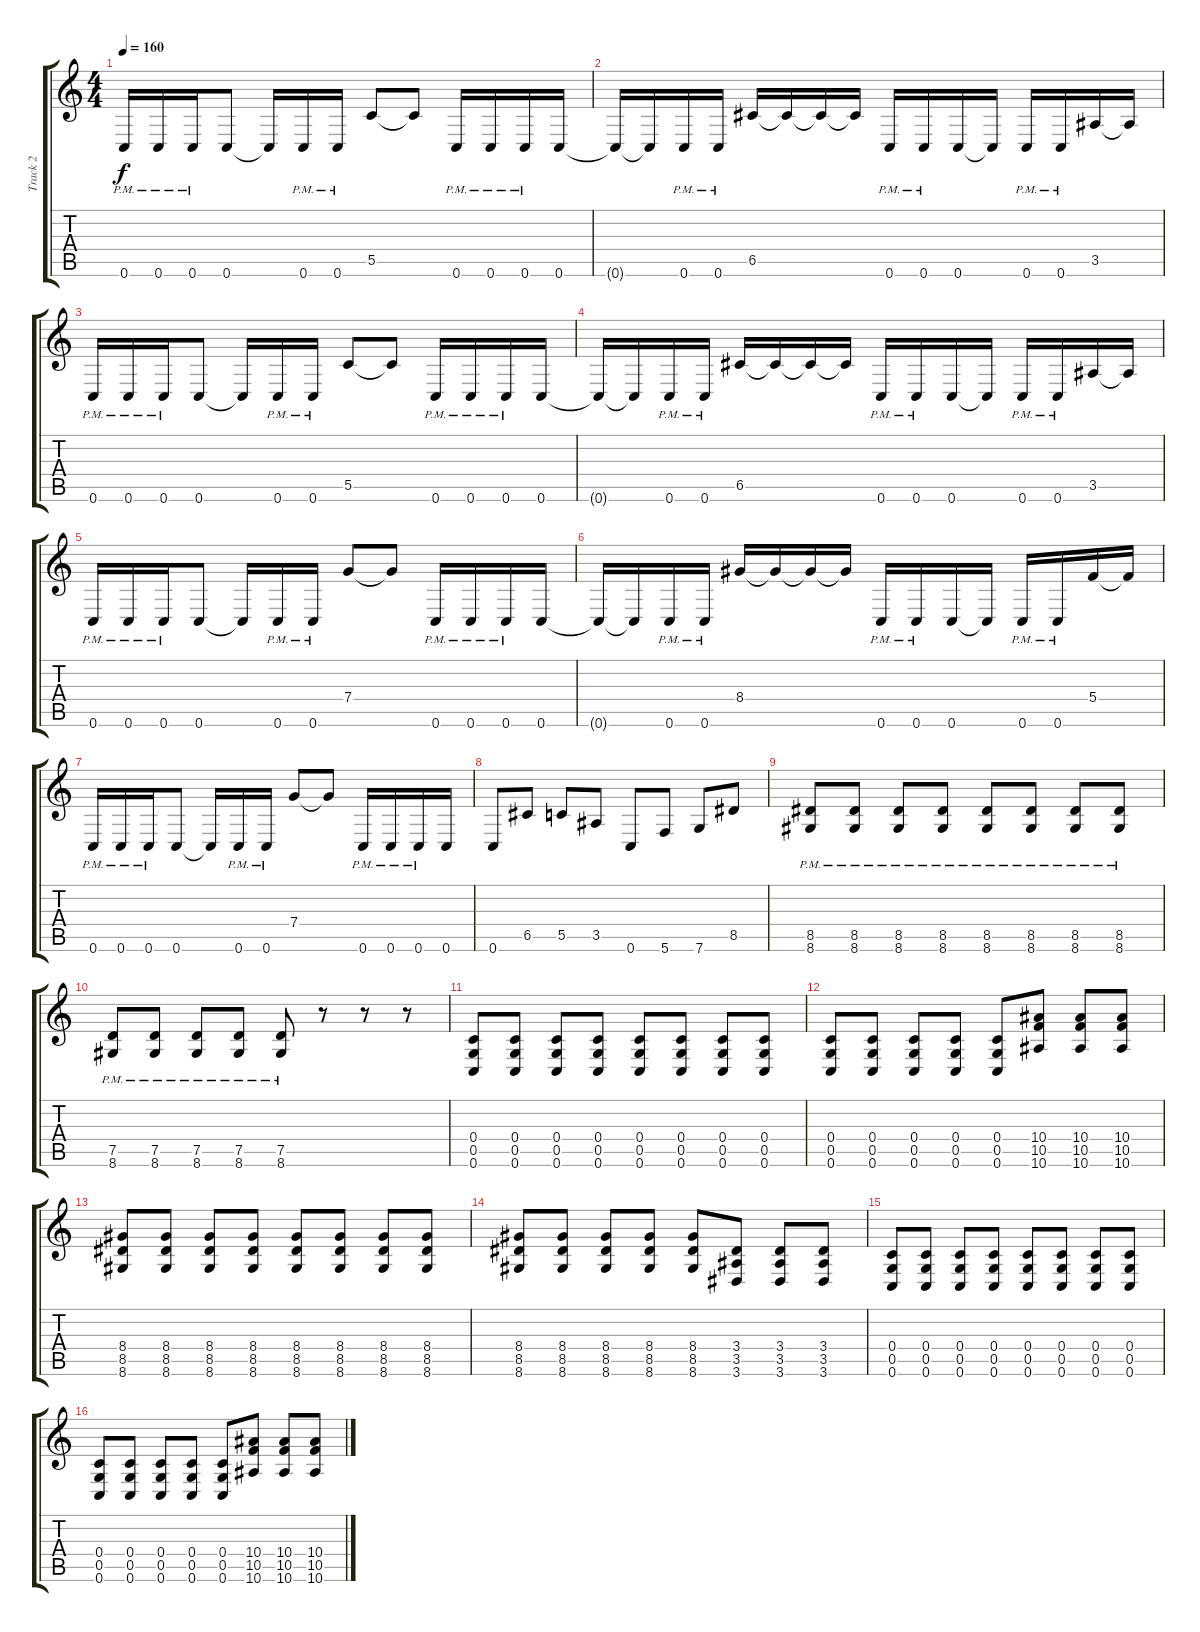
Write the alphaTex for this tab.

\track ("Track 2" "Track 2") {instrument distortionguitar}
\staff {score tabs}
\tuning (D4 A3 F3 C3 G2 C2) {hide}
\ts (4 4)
\tempo 160
\clef g2
\ks c
0.6{pm}.16{dy f} 0.6{pm}.16 0.6{pm}.16 0.6.8 0.6{t}.16 0.6{pm}.16 0.6{pm}.16 5.5.8 5.5{t}.8 0.6{pm}.16 0.6{pm}.16 0.6{pm}.16 0.6.16 |
0.6{t}.16 0.6{t}.16 0.6{pm}.16 0.6{pm}.16 6.5.16 6.5{t}.16 6.5{t}.16 6.5{t}.16 0.6{pm}.16 0.6{pm}.16 0.6.16 0.6{t}.16 0.6{pm}.16 0.6{pm}.16 3.5.16 3.5{t}.16 |
0.6{pm}.16 0.6{pm}.16 0.6{pm}.16 0.6.8 0.6{t}.16 0.6{pm}.16 0.6{pm}.16 5.5.8 5.5{t}.8 0.6{pm}.16 0.6{pm}.16 0.6{pm}.16 0.6.16 |
0.6{t}.16 0.6{t}.16 0.6{pm}.16 0.6{pm}.16 6.5.16 6.5{t}.16 6.5{t}.16 6.5{t}.16 0.6{pm}.16 0.6{pm}.16 0.6.16 0.6{t}.16 0.6{pm}.16 0.6{pm}.16 3.5.16 3.5{t}.16 |
0.6{pm}.16 0.6{pm}.16 0.6{pm}.16 0.6.8 0.6{t}.16 0.6{pm}.16 0.6{pm}.16 7.4.8 7.4{t}.8 0.6{pm}.16 0.6{pm}.16 0.6{pm}.16 0.6.16 |
0.6{t}.16 0.6{t}.16 0.6{pm}.16 0.6{pm}.16 8.4.16 8.4{t}.16 8.4{t}.16 8.4{t}.16 0.6{pm}.16 0.6{pm}.16 0.6.16 0.6{t}.16 0.6{pm}.16 0.6{pm}.16 5.4.16 5.4{t}.16 |
0.6{pm}.16 0.6{pm}.16 0.6{pm}.16 0.6.8 0.6{t}.16 0.6{pm}.16 0.6{pm}.16 7.4.8 7.4{t}.8 0.6{pm}.16 0.6{pm}.16 0.6{pm}.16 0.6.16 |
0.6.8 6.5.8 5.5.8 3.5.8 0.6.8 5.6.8 7.6.8 8.5.8 |
(8.5{pm} 8.6{pm}).8 (8.5{pm} 8.6{pm}).8 (8.5{pm} 8.6{pm}).8 (8.5{pm} 8.6{pm}).8 (8.5{pm} 8.6{pm}).8 (8.5{pm} 8.6{pm}).8 (8.5{pm} 8.6{pm}).8 (8.5{pm} 8.6{pm}).8 |
(7.5{pm} 8.6{pm}).8 (7.5{pm} 8.6{pm}).8 (7.5{pm} 8.6{pm}).8 (7.5{pm} 8.6{pm}).8 (7.5{pm} 8.6{pm}).8 r.8 r.8 r.8 |
(0.4 0.5 0.6).8 (0.4 0.5 0.6).8 (0.4 0.5 0.6).8 (0.4 0.5 0.6).8 (0.4 0.5 0.6).8 (0.4 0.5 0.6).8 (0.4 0.5 0.6).8 (0.4 0.5 0.6).8 |
(0.4 0.5 0.6).8 (0.4 0.5 0.6).8 (0.4 0.5 0.6).8 (0.4 0.5 0.6).8 (0.4 0.5 0.6).8 (10.4 10.5 10.6).8 (10.4 10.5 10.6).8 (10.4 10.5 10.6).8 |
(8.4 8.5 8.6).8 (8.4 8.5 8.6).8 (8.4 8.5 8.6).8 (8.4 8.5 8.6).8 (8.4 8.5 8.6).8 (8.4 8.5 8.6).8 (8.4 8.5 8.6).8 (8.4 8.5 8.6).8 |
(8.4 8.5 8.6).8 (8.4 8.5 8.6).8 (8.4 8.5 8.6).8 (8.4 8.5 8.6).8 (8.4 8.5 8.6).8 (3.4 3.5 3.6).8 (3.4 3.5 3.6).8 (3.4 3.5 3.6).8 |
(0.4 0.5 0.6).8 (0.4 0.5 0.6).8 (0.4 0.5 0.6).8 (0.4 0.5 0.6).8 (0.4 0.5 0.6).8 (0.4 0.5 0.6).8 (0.4 0.5 0.6).8 (0.4 0.5 0.6).8 |
(0.4 0.5 0.6).8 (0.4 0.5 0.6).8 (0.4 0.5 0.6).8 (0.4 0.5 0.6).8 (0.4 0.5 0.6).8 (10.4 10.5 10.6).8 (10.4 10.5 10.6).8 (10.4 10.5 10.6).8
